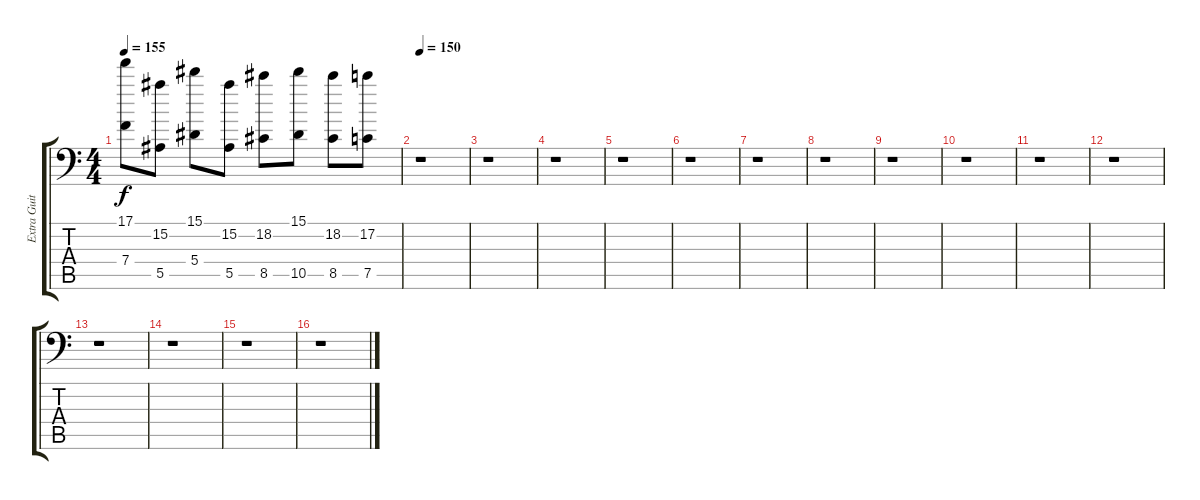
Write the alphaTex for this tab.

\track ("Extra Guitar" "Extra Guit") {instrument overdrivenguitar}
\staff {score tabs}
\tuning (C4 G3 Eb3 Bb2 F2 Bb1) {hide}
\ts (4 4)
\tempo 155
\clef f4
\ks c
(17.1 7.4).8{dy f} (15.2 5.5).8 (15.1 5.4).8 (15.2 5.5).8 (18.2 8.5).8 (15.1 10.5).8 (18.2 8.5).8 (17.2 7.5).8 |
\tempo 150
r.1 |
r.1 |
r.1 |
r.1 |
r.1 |
r.1 |
r.1 |
r.1 |
r.1 |
r.1 |
r.1 |
r.1 |
r.1 |
r.1 |
r.1
